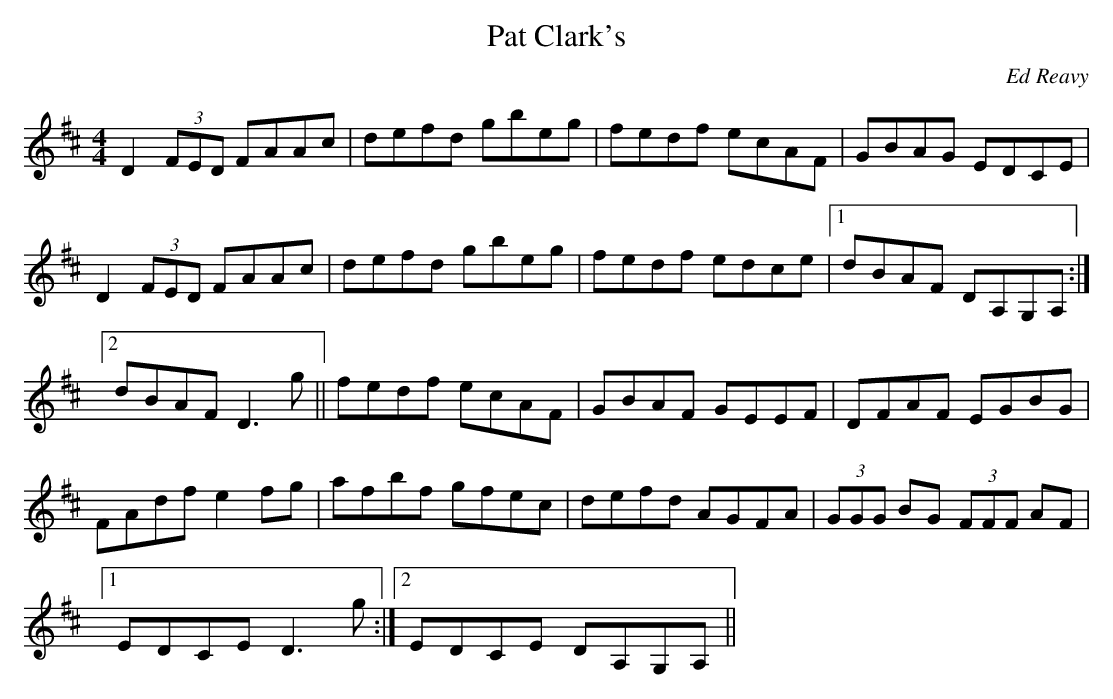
X:1
T:Pat Clark's
C:Ed Reavy
M:4/4
L:1/8
K:D
D2 (3FED FAAc|defd  gbeg|fedf ecAF|GBAG EDCE|
D2 (3FED FAAc|defd gbeg|fedf edce|1dBAF DA,G,A,:|
[2dBAF D3 g||fedf ecAF|GBAF GEEF|DFAF EGBG|
FAdf e2 fg|afbf gfec|defd AGFA|(3GGG BG (3FFF AF|
[1EDCE D3 g:|2EDCE DA,G,A,||
